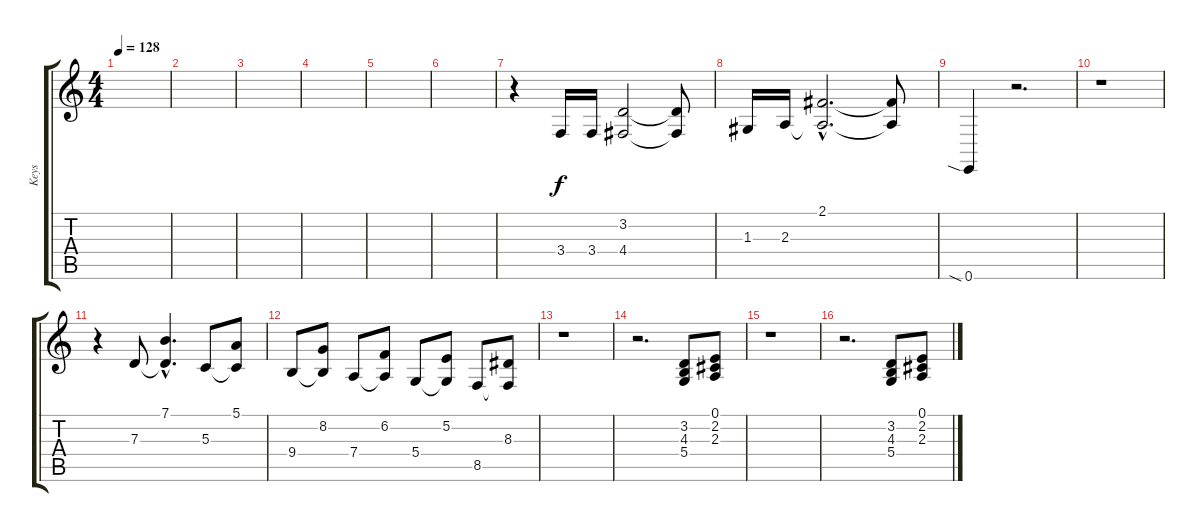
\track ("Keys" "Keys") {instrument electricpiano1}
\staff {score tabs}
\tuning (E4 B3 G3 D3 A2 E2) {hide}
\ts (4 4)
\tempo 128
\clef g2
\ks c
|
|
|
|
|
|
r.4 3.4.16 3.4.16 (3.2 4.4).2 (3.2{t} 4.4{t}).8 |
1.3.16 2.3.16 (2.1{hac} 2.3{hac t}).2{d} (2.1{t} 2.3{t}).8 |
0.6{sia}.4 r.2{d} |
r.1 |
r.4 7.3.8 (7.1{hac} 7.3{hac t}).4{d} 5.3.8 (5.1 5.3{t}).8 |
9.4.8 (8.2 9.4{t}).8 7.4.8 (6.2 7.4{t}).8 5.4.8 (5.2 5.4{t}).8 8.5.8 (8.3 8.5{t}).8 |
r.1 |
r.2{d} (3.2 4.3 5.4).8 (0.1 2.2 2.3).8 |
r.1 |
r.2{d} (3.2 4.3 5.4).8 (0.1 2.2 2.3).8
